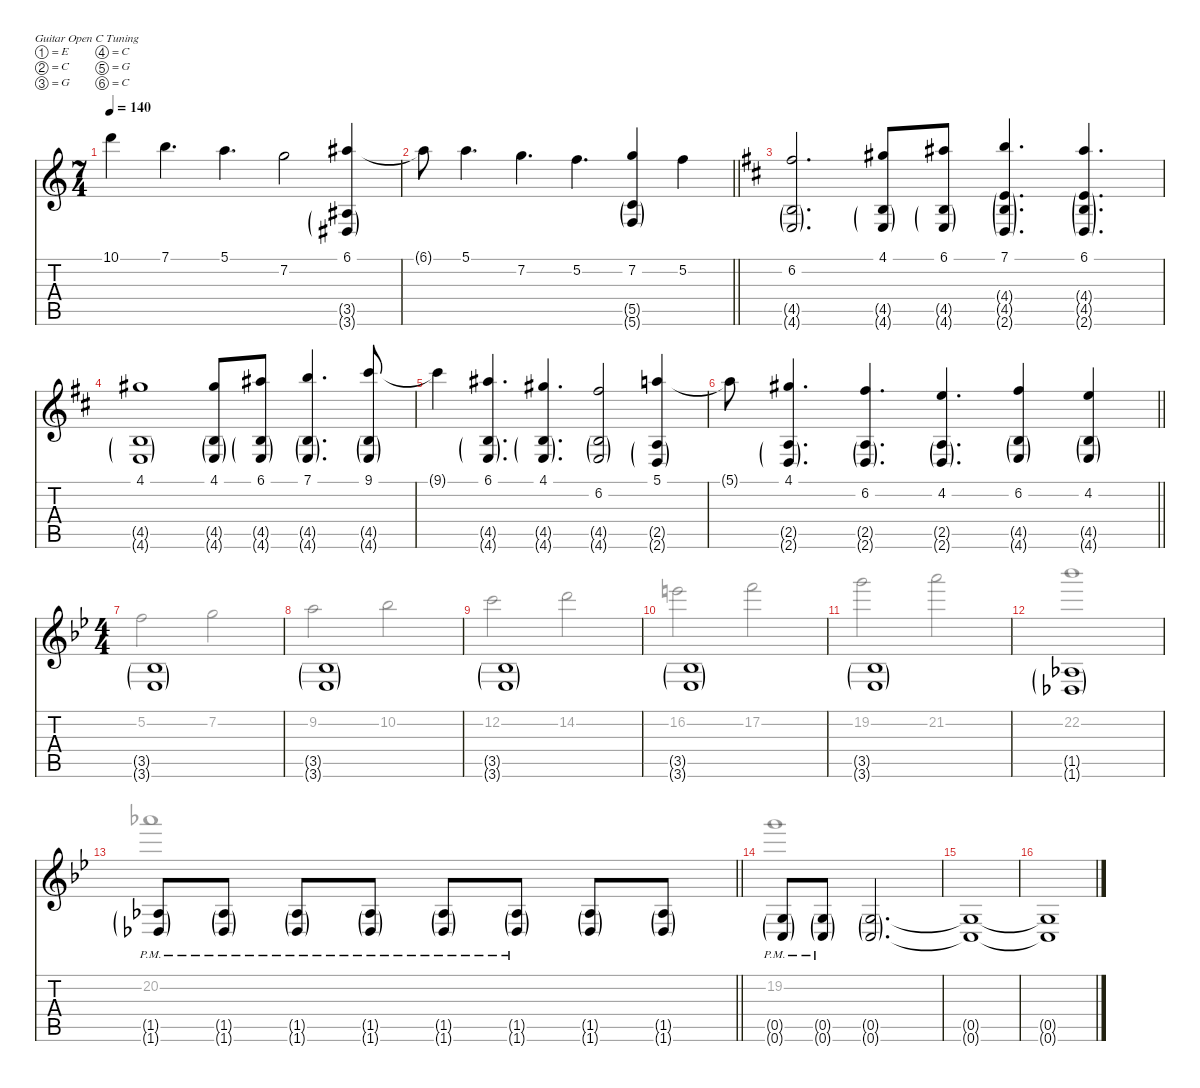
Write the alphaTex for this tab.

\defaultSystemsLayout 4
\hideDynamics
\bracketExtendMode nobrackets
\singleTrackTrackNamePolicy hidden
\multiTrackTrackNamePolicy hidden
\firstSystemTrackNameMode fullname
\otherSystemsTrackNameOrientation horizontal
\track ("Guitar 1" "od.guit.") {mute instrument overdrivenguitar}
\staff {score tabs}
\tuning (E4 C4 G3 C3 G2 C2)
\voice
\ts (7 4)
\tempo 140
\clef g2
\ks aminor
10.1{t}.4{dy f beam Down} 7.1.4{d beam Down} 5.1.4{d beam Down} 7.2.2{beam Down} (6.1{acc #} 3.5{g acc #} 3.6{g acc #}).4{beam Up} |
\barLineRight lightlight
6.1{t acc #}.8{beam Down} 5.1.4{d beam Down} 7.2.4{d beam Down} 5.2.4{d beam Down} (7.2 5.5{g} 5.6{g}).4{beam Up} 5.2.4{beam Down} |
\ks bminor
(6.2{acc #} 4.5{g acc forcenatural} 4.6{g acc forcenatural}).2{d beam Up} (4.1{acc #} 4.5{g acc forcenatural} 4.6{g acc forcenatural}).8{beam Up} (6.1{acc #} 4.5{g acc forcenatural} 4.6{g acc forcenatural}).8{beam Up} (7.1{acc forcenatural} 4.4{g acc forcenatural} 4.5{g acc forcenatural} 2.6{g acc forcenatural}).4{d beam Up} (6.1{acc #} 4.4{g acc forcenatural} 4.5{g acc forcenatural} 2.6{g acc forcenatural}).4{d beam Up} |
(4.1{acc #} 4.5{g acc forcenatural} 4.6{g acc forcenatural}).1{beam Up} (4.1{acc #} 4.5{g acc forcenatural} 4.6{g acc forcenatural}).8{beam Up} (6.1{acc #} 4.5{g acc forcenatural} 4.6{g acc forcenatural}).8{beam Up} (7.1{acc forcenatural} 4.5{g acc forcenatural} 4.6{g acc forcenatural}).4{d beam Up} (9.1{acc #} 4.5{g acc forcenatural} 4.6{g acc forcenatural}).8{beam Up} |
9.1{t acc #}.4{beam Down} (6.1{acc #} 4.5{g acc forcenatural} 4.6{g acc forcenatural}).4{d beam Up} (4.1{acc #} 4.5{g acc forcenatural} 4.6{g acc forcenatural}).4{d beam Up} (6.2{acc #} 4.5{g acc forcenatural} 4.6{g acc forcenatural}).2{beam Up} (5.1{acc forcenatural} 2.5{g acc forcenatural} 2.6{g acc forcenatural}).4{beam Up} |
\barLineRight lightlight
5.1{t acc forcenatural}.8{beam Down} (4.1{acc #} 2.5{g acc forcenatural} 2.6{g acc forcenatural}).4{d beam Up} (6.2{acc #} 2.5{g acc forcenatural} 2.6{g acc forcenatural}).4{d beam Up} (4.2{acc forcenatural} 2.5{g acc forcenatural} 2.6{g acc forcenatural}).4{d beam Up} (6.2{acc #} 4.5{g acc forcenatural} 4.6{g acc forcenatural}).4{beam Up} (4.2{acc forcenatural} 4.5{g acc forcenatural} 4.6{g acc forcenatural}).4{beam Up} |
\ts (4 4)
\beaming (8 2 2 2 2)
\ks gminor
(3.5{g acc b} 3.6{g acc b}).1{dy mf beam Up} |
(3.5{g acc b} 3.6{g acc b}).1{beam Up} |
(3.5{g acc b} 3.6{g acc b}).1{beam Up} |
(3.5{g acc b} 3.6{g acc b}).1{beam Up} |
(3.5{g acc b} 3.6{g acc b}).1{beam Up} |
(1.5{g acc b} 1.6{g acc b}).1{beam Up} |
\barLineRight lightlight
(1.5{g pm acc b} 1.6{g pm acc b}).8{beam Up} (1.5{g pm acc b} 1.6{g pm acc b}).8{beam Up} (1.5{g pm acc b} 1.6{g pm acc b}).8{beam Up} (1.5{g pm acc b} 1.6{g pm acc b}).8{beam Up} (1.5{g pm acc b} 1.6{g pm acc b}).8{beam Up} (1.5{g pm acc b} 1.6{g pm acc b}).8{beam Up} (1.5{g acc b} 1.6{g acc b}).8{beam Up} (1.5{g acc b} 1.6{g acc b}).8{beam Up} |
(0.5{g pm acc forcenatural} 0.6{g pm acc forcenatural}).8{beam Up} (0.5{g pm acc forcenatural} 0.6{g pm acc forcenatural}).8{beam Up} (0.5{g acc forcenatural} 0.6{g acc forcenatural}).2{d beam Up} |
(0.5{t acc forcenatural} 0.6{t acc forcenatural}).1{dy f beam Up} |
(0.5{t acc forcenatural} 0.6{t acc forcenatural}).1{beam Up}
\voice
\clef g2
\ottava regular
\simile none
\ks aminor
|
\barLineRight lightlight
|
\ks bminor
|
|
|
\barLineRight lightlight
|
\ks gminor
5.2{acc forcenatural}.2{beam Down} 7.2{acc forcenatural}.2{beam Down} |
9.2{acc forcenatural}.2{beam Down} 10.2{acc b}.2{beam Down} |
12.2{acc forcenatural}.2{beam Down} 14.2{acc forcenatural}.2{beam Down} |
16.2{acc forcenatural}.2{beam Down} 17.2{acc forcenatural}.2{beam Down} |
19.2{acc forcenatural}.2{beam Down} 21.2{acc forcenatural}.2{beam Down} |
22.2{acc b}.1{beam Down} |
\barLineRight lightlight
20.2{acc b}.1{beam Down} |
19.2{acc forcenatural}.1{beam Down} |
|
